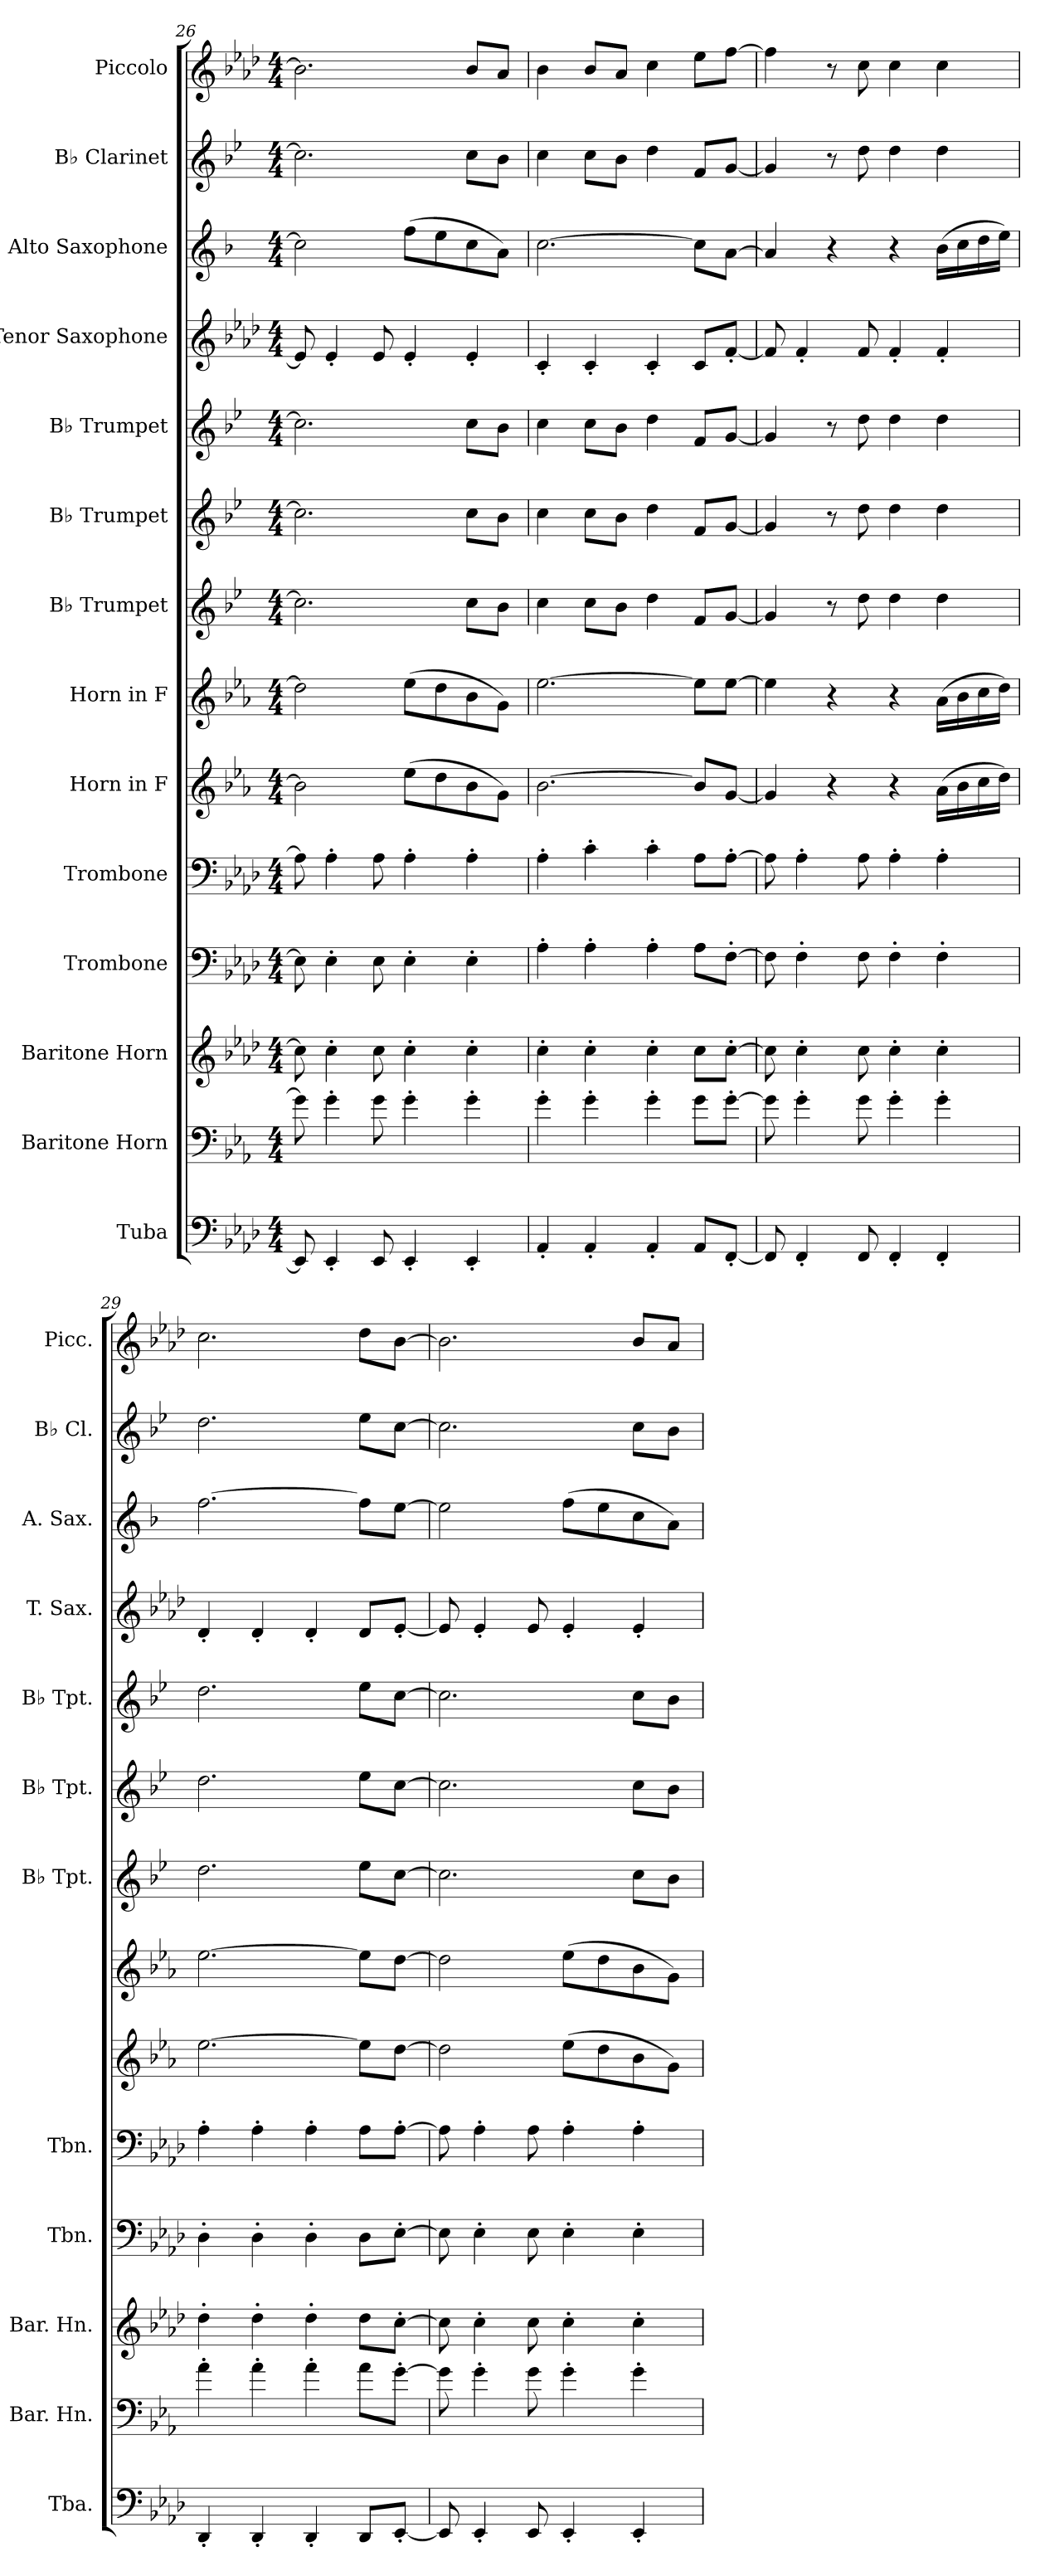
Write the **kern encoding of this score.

**kern	**kern	**kern	**kern	**kern	**kern	**kern	**kern	**kern	**kern	**kern	**kern	**kern	**kern
*part14	*part13	*part12	*part11	*part10	*part9	*part8	*part7	*part6	*part5	*part4	*part3	*part2	*part1
*staff14	*staff13	*staff12	*staff11	*staff10	*staff9	*staff8	*staff7	*staff6	*staff5	*staff4	*staff3	*staff2	*staff1
*I"Tuba	*I"Baritone Horn	*I"Baritone Horn	*I"Trombone	*I"Trombone	*I"Horn in F	*I"Horn in F	*I"B♭ Trumpet	*I"B♭ Trumpet	*I"B♭ Trumpet	*I"Tenor Saxophone	*I"Alto Saxophone	*I"B♭ Clarinet	*I"Piccolo
*I'Tba.	*I'Bar. Hn.	*I'Bar. Hn.	*I'Tbn.	*I'Tbn.	*	*	*I'B♭ Tpt.	*I'B♭ Tpt.	*I'B♭ Tpt.	*I'T. Sax.	*I'A. Sax.	*I'B♭ Cl.	*I'Picc.
!!LO:PB:g=z
*clefF4	*clefF4	*clefG2	*clefF4	*clefF4	*clefG2	*clefG2	*clefG2	*clefG2	*clefG2	*clefG2	*clefG2	*clefG2	*clefG2
*	*ITrd4c7	*ITrd8c14	*	*	*ITrd4c7	*ITrd4c7	*ITrd1c2	*ITrd1c2	*ITrd1c2	*ITrd8c14	*ITrd5c9	*ITrd1c2	*ITrd-7c-12
*k[b-e-a-d-]	*k[b-e-a-d-]	*k[b-e-a-d-]	*k[b-e-a-d-]	*k[b-e-a-d-]	*k[b-e-a-d-]	*k[b-e-a-d-]	*k[b-e-a-d-]	*k[b-e-a-d-]	*k[b-e-a-d-]	*k[b-e-a-d-]	*k[b-e-a-d-]	*k[b-e-a-d-]	*k[b-e-a-d-]
*M4/4	*M4/4	*M4/4	*M4/4	*M4/4	*M4/4	*M4/4	*M4/4	*M4/4	*M4/4	*M4/4	*M4/4	*M4/4	*M4/4
=26	=26	=26	=26	=26	=26	=26	=26	=26	=26	=26	=26	=26	=26
8EE-/]	8c\]	8c\]	8E-\]	8A-\]	2e-\]	2g\]	2.b-\]	2.b-\]	2.b-\]	8E-/]	2e-\]	2.b-\]	2.bb-\]
4EE-'/	4c'\	4c'\	4E-'\	4A-'\	.	.	.	.	.	4E-'/	.	.	.
8EE-/	8c\	8c\	8E-\	8A-\	.	.	.	.	.	8E-/	.	.	.
4EE-'/	4c'\	4c'\	4E-'\	4A-'\	(>8a-\L	(>8a-\L	.	.	.	4E-'/	(>8a-\L	.	.
.	.	.	.	.	8g\	8g\	.	.	.	.	8g\	.	.
4EE-'/	4c'\	4c'\	4E-'\	4A-'\	8e-\	8e-\	8b-\L	8b-\L	8b-\L	4E-'/	8e-\	8b-\L	8bb-/L
.	.	.	.	.	8c\J)	8c\J)	8a-\J	8a-\J	8a-\J	.	8c\J)	8a-\J	8aa-/J
=27	=27	=27	=27	=27	=27	=27	=27	=27	=27	=27	=27	=27	=27
4AA-'/	4c'\	4c'\	4A-'\	4A-'\	[2.e-\	[2.a-\	4b-\	4b-\	4b-\	4C'/	[2.e-\	4b-\	4bb-\
4AA-'/	4c'\	4c'\	4A-'\	4c'\	.	.	8b-\L	8b-\L	8b-\L	4C'/	.	8b-\L	8bb-/L
.	.	.	.	.	.	.	8a-\J	8a-\J	8a-\J	.	.	8a-\J	8aa-/J
4AA-'/	4c'\	4c'\	4A-'\	4c'\	.	.	4cc\	4cc\	4cc\	4C'/	.	4cc\	4ccc\
8AA-/L	8c\L	8c\L	8A-\L	8A-\L	8e-/L]	8a-\L]	8e-/L	8e-/L	8e-/L	8C/L	8e-\L]	8e-/L	8eee-\L
[8FF'/J	[8c'\J	[8c'\J	[8F'\J	[8A-'\J	[8c/J	[8a-\J	[8f/J	[8f/J	[8f/J	[8F'/J	[8c\J	[8f/J	[8fff\J
=28	=28	=28	=28	=28	=28	=28	=28	=28	=28	=28	=28	=28	=28
8FF/]	8c\]	8c\]	8F\]	8A-\]	4c/]	4a-\]	4f/]	4f/]	4f/]	8F/]	4c/]	4f/]	4fff\]
4FF'/	4c'\	4c'\	4F'\	4A-'\	.	.	.	.	.	4F'/	.	.	.
.	.	.	.	.	4r	4r	8r	8r	8r	.	4r	8r	8r
8FF/	8c\	8c\	8F\	8A-\	.	.	8cc\	8cc\	8cc\	8F/	.	8cc\	8ccc\
4FF'/	4c'\	4c'\	4F'\	4A-'\	4r	4r	4cc\	4cc\	4cc\	4F'/	4r	4cc\	4ccc\
4FF'/	4c'\	4c'\	4F'\	4A-'\	(>16d-\LL	(>16d-\LL	4cc\	4cc\	4cc\	4F'/	(>16d-\LL	4cc\	4ccc\
.	.	.	.	.	16e-\	16e-\	.	.	.	.	16e-\	.	.
.	.	.	.	.	16f\	16f\	.	.	.	.	16f\	.	.
.	.	.	.	.	16g\JJ)	16g\JJ)	.	.	.	.	16g\JJ)	.	.
=29	=29	=29	=29	=29	=29	=29	=29	=29	=29	=29	=29	=29	=29
4DD-'/	4d-'\	4d-'\	4D-'\	4A-'\	[2.a-\	[2.a-\	2.cc\	2.cc\	2.cc\	4D-'/	[2.a-\	2.cc\	2.ccc\
4DD-'/	4d-'\	4d-'\	4D-'\	4A-'\	.	.	.	.	.	4D-'/	.	.	.
4DD-'/	4d-'\	4d-'\	4D-'\	4A-'\	.	.	.	.	.	4D-'/	.	.	.
8DD-/L	8d-\L	8d-\L	8D-\L	8A-\L	8a-\L]	8a-\L]	8dd-\L	8dd-\L	8dd-\L	8D-/L	8a-\L]	8dd-\L	8ddd-\L
[8EE-'/J	[8c'\J	[8c'\J	[8E-'\J	[8A-'\J	[8g\J	[8g\J	[8b-\J	[8b-\J	[8b-\J	[8E-'/J	[8g\J	[8b-\J	[8bb-\J
!!LO:PB:g=z
=30	=30	=30	=30	=30	=30	=30	=30	=30	=30	=30	=30	=30	=30
8EE-/]	8c\]	8c\]	8E-\]	8A-\]	2g\]	2g\]	2.b-\]	2.b-\]	2.b-\]	8E-/]	2g\]	2.b-\]	2.bb-\]
4EE-'/	4c'\	4c'\	4E-'\	4A-'\	.	.	.	.	.	4E-'/	.	.	.
8EE-/	8c\	8c\	8E-\	8A-\	.	.	.	.	.	8E-/	.	.	.
4EE-'/	4c'\	4c'\	4E-'\	4A-'\	(>8a-\L	(>8a-\L	.	.	.	4E-'/	(>8a-\L	.	.
.	.	.	.	.	8g\	8g\	.	.	.	.	8g\	.	.
4EE-'/	4c'\	4c'\	4E-'\	4A-'\	8e-\	8e-\	8b-\L	8b-\L	8b-\L	4E-'/	8e-\	8b-\L	8bb-/L
.	.	.	.	.	8c\J)	8c\J)	8a-\J	8a-\J	8a-\J	.	8c\J)	8a-\J	8aa-/J
=	=	=	=	=	=	=	=	=	=	=	=	=	=
*-	*-	*-	*-	*-	*-	*-	*-	*-	*-	*-	*-	*-	*-
